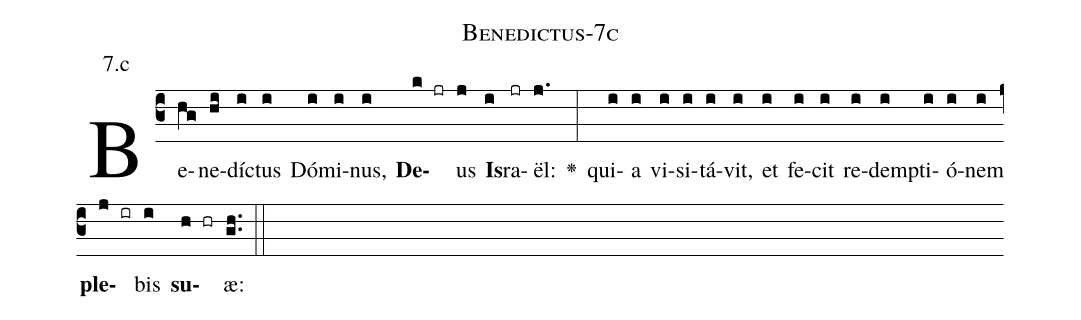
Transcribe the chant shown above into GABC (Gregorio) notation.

name: Benedictus-7c;
annotation: 7.c;
%%
(c3)Be(hg)ne(hi)dí(i)ctus(i) Dó(i)mi(i)nus,(i) <b>De</b>(k jr)us(j) <b>Is</b>(i)ra(jr)ël:(j.) <v>\greheightstar</v>(:) qui(i)a(i) vi(i)si(i)tá(i)vit,(i) et(i) fe(i)cit(i) re(i)dem(i)pti(i)ó(i)nem(i) <b>ple</b>(j ir)bis(i) <b>su</b>(h hr)æ:(gh..) (::)


%E(i) u(i) o(j) u(i) a(h) e.(gh..) (::)
